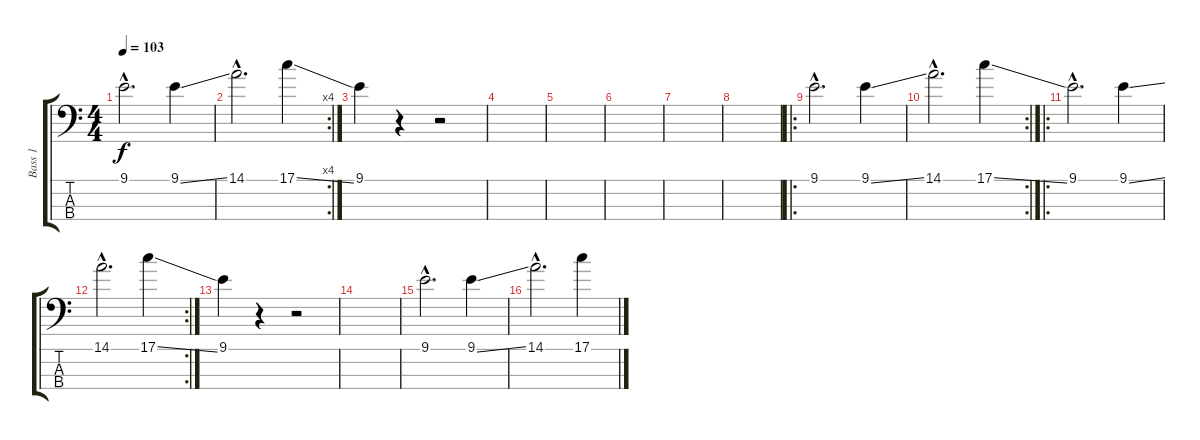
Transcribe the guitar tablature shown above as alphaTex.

\track ("Bass 1" "Bass 1") {instrument fretlessbass}
\staff {score tabs}
\tuning (G2 D2 A1 E1) {hide}
\ts (4 4)
\tempo 103
\clef f4
\ks c
9.1{hac}.2{d dy f instrument fretlessbass} 9.1{ss}.4 |
\rc 4
14.1{hac}.2{d} 17.1{ss}.4 |
9.1.4 r.4 r.2 |
|
|
|
|
|
\ro
9.1{hac}.2{d} 9.1{ss}.4 |
\rc 2
14.1{hac}.2{d} 17.1{ss}.4 |
\ro
9.1{hac}.2{d} 9.1{ss}.4 |
\rc 2
14.1{hac}.2{d} 17.1{ss}.4 |
9.1.4 r.4 r.2 |
|
9.1{hac}.2{d} 9.1{ss}.4 |
14.1{hac}.2{d} 17.1.4
